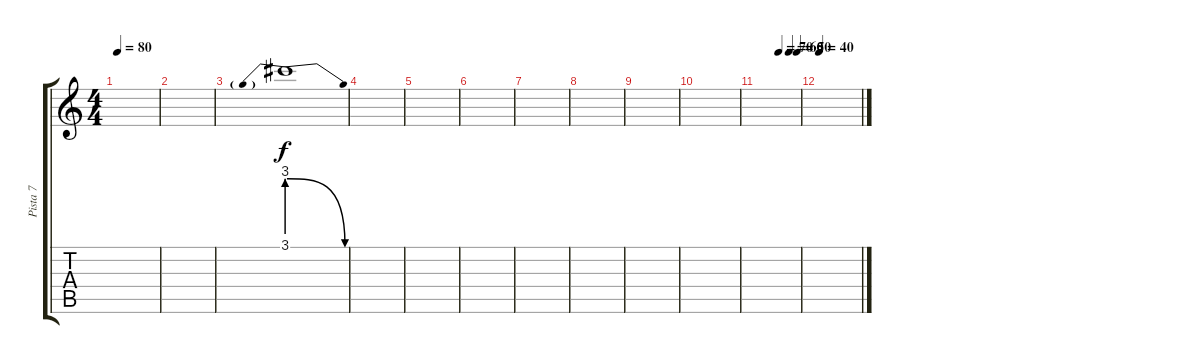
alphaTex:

\track ("Pista 7" "Pista 7") {instrument whistle}
\staff {score tabs}
\tuning (E5 B3 G3 D3 A2 E2) {hide}
\ts (4 4)
\tempo 80
\clef g2
\ks c
|
|
3.1{be (prebendrelease 0 12 60 0)}.1 |
|
|
|
|
|
|
|
\tempo (70 0.5)
\tempo (60 0.75)
\tempo (50 0.9375)
|
\tempo 40
